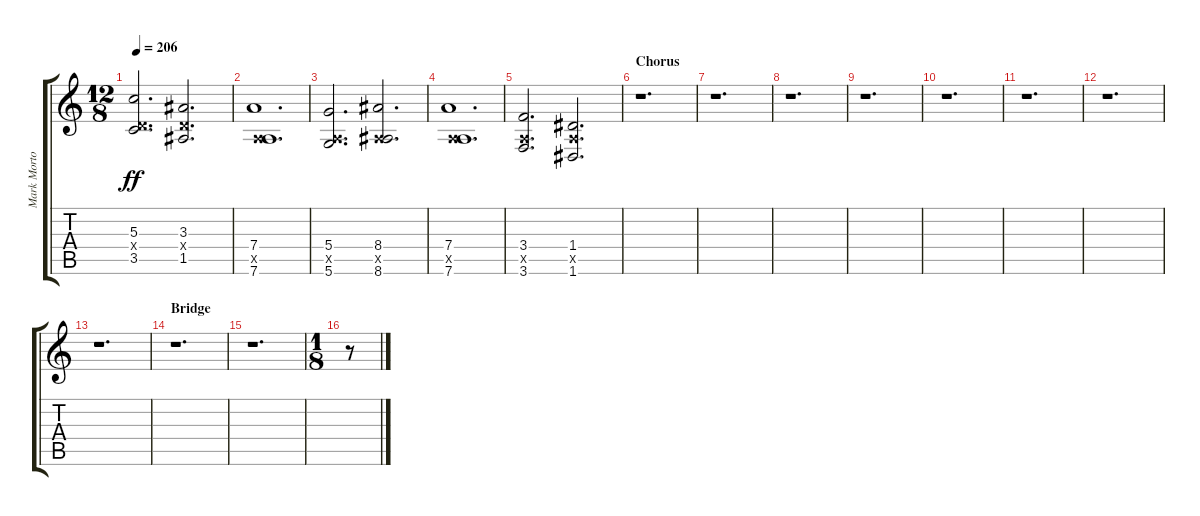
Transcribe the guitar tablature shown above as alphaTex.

\track ("Mark Morton Lead" "Mark Morto") {instrument distortionguitar}
\staff {score tabs}
\tuning (E4 B3 G3 D3 A2 D2) {hide}
\ts (12 8)
\tempo 206
\clef g2
\ks c
(5.3 0.4{x} 3.5).2{d dy ff} (3.3 0.4{x} 1.5).2{d} |
(7.4 0.5{x} 7.6).1{d} |
(5.4 0.5{x} 5.6).2{d} (8.4 0.5{x} 8.6).2{d} |
(7.4 0.5{x} 7.6).1{d} |
(3.4 0.5{x} 3.6).2{d} (1.4 0.5{x} 1.6).2{d} |
\section ("" "Chorus")
r.1{d} |
r.1{d} |
r.1{d} |
r.1{d} |
r.1{d} |
r.1{d} |
r.1{d} |
r.1{d} |
\section ("" "Bridge")
r.1{d} |
r.1{d} |
\ts (1 8)
r.8
